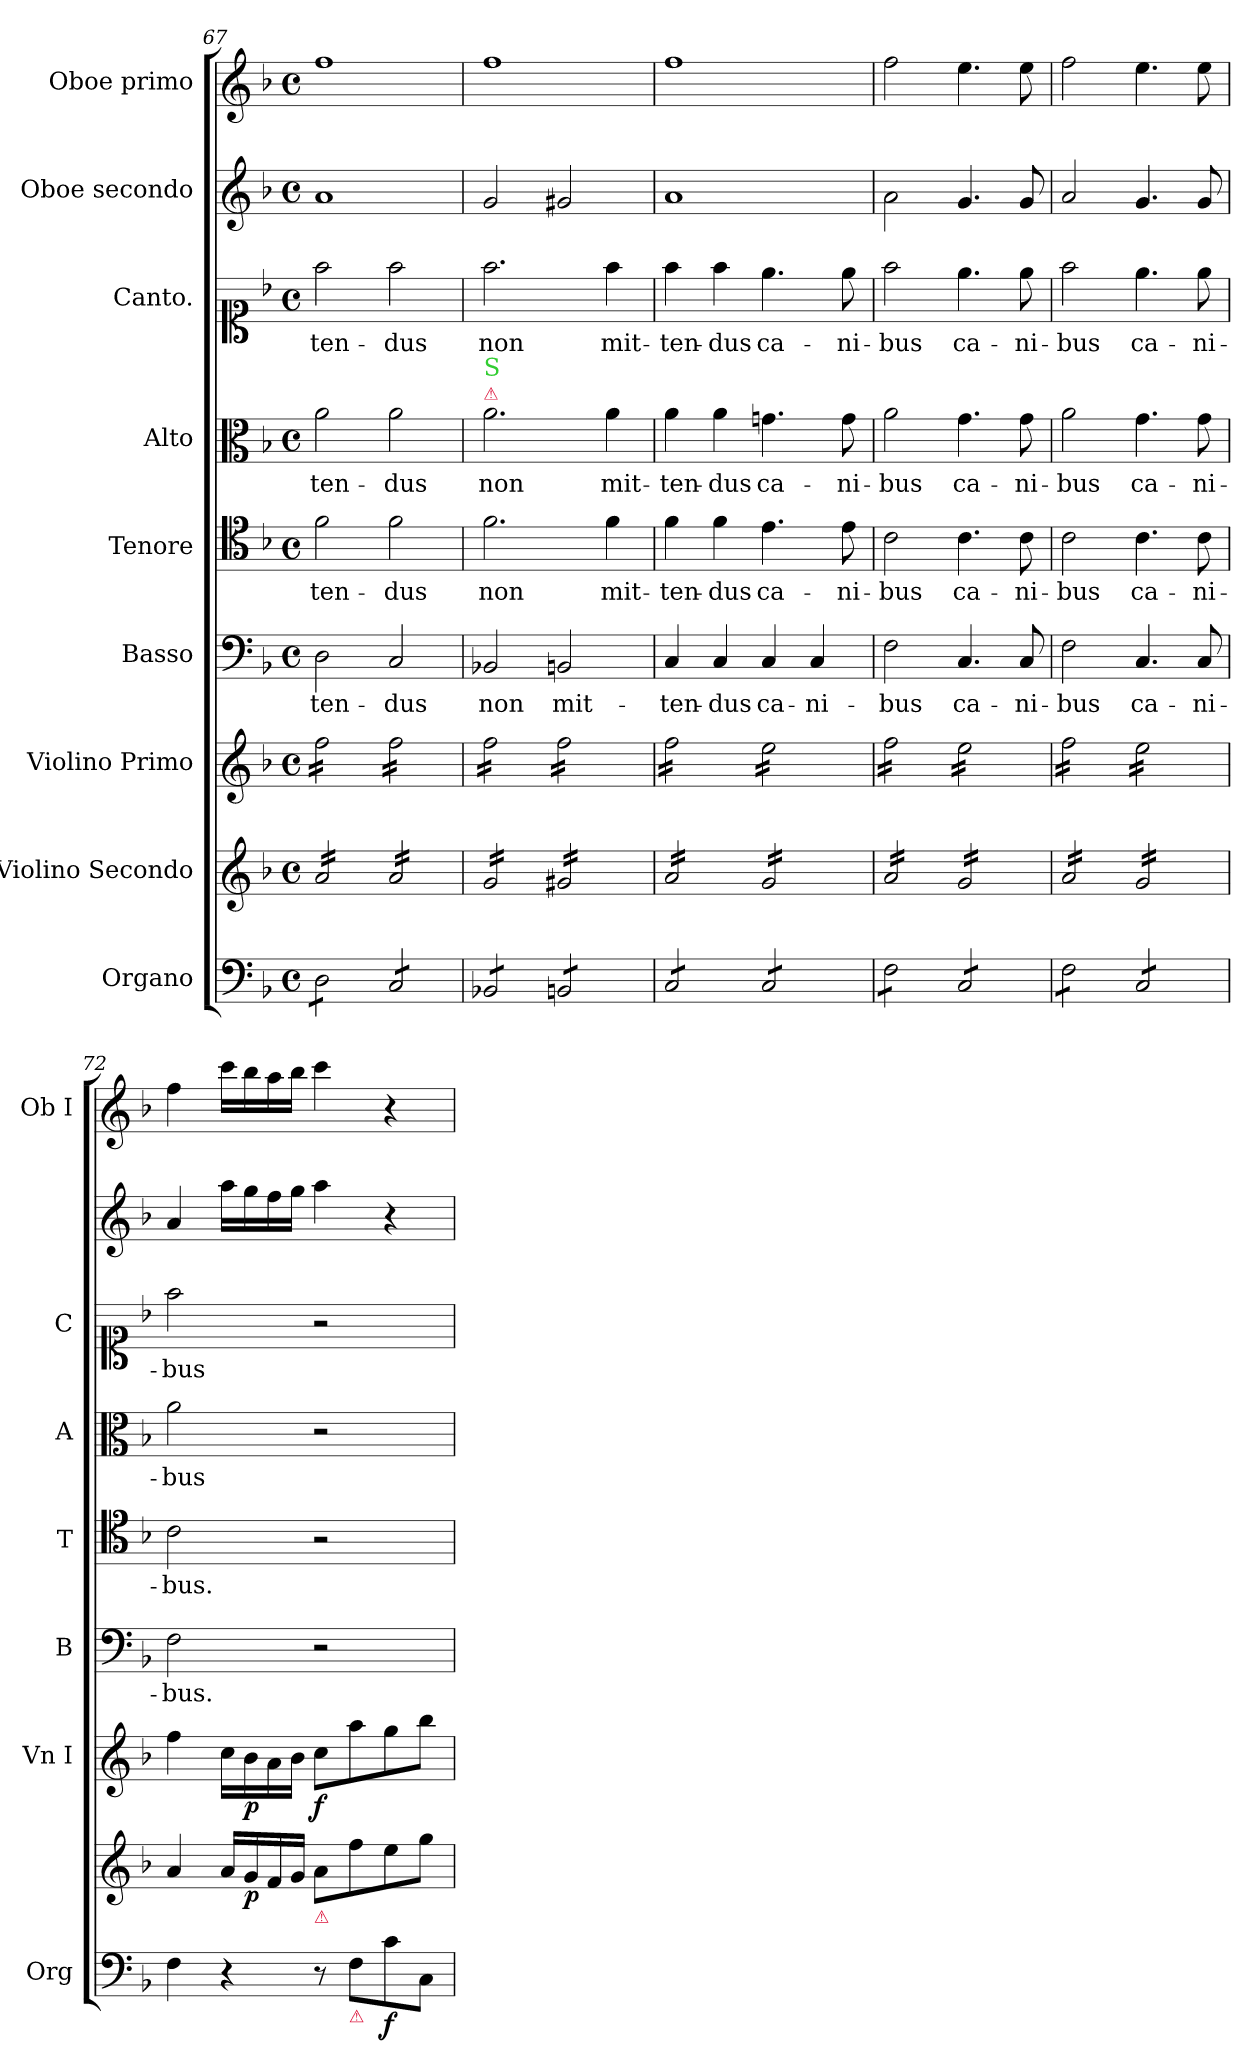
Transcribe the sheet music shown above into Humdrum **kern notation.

**kern	**dynam	**kern	**dynam	**kern	**dynam	**kern	**text	**kern	**text	**kern	**text	**kern	**text	**kern	**kern
*part9	*part9	*part8	*part8	*part7	*part7	*part6	*part6	*part5	*part5	*part4	*part4	*part3	*part3	*part2	*part1
*staff9	*staff9	*staff8	*staff8	*staff7	*staff7	*staff6	*staff6	*staff5	*staff5	*staff4	*staff4	*staff3	*staff3	*staff2	*staff1
*I"Organo	*	*I"Violino Secondo	*	*I"Violino Primo	*	*I"Basso	*	*I"Tenore	*	*I"Alto	*	*I"Canto.	*	*I"Oboe secondo	*I"Oboe primo
*I'Org	*	*	*	*I'Vn I	*	*I'B	*	*I'T	*	*I'A	*	*I'C	*	*	*I'Ob I
*clefF4	*	*clefG2	*	*clefG2	*	*clefF4	*	*clefC4	*	*clefC3	*	*clefC1	*	*clefG2	*clefG2
*k[b-]	*	*k[b-]	*	*k[b-]	*	*k[b-]	*	*k[b-]	*	*k[b-]	*	*k[b-]	*	*k[b-]	*k[b-]
*d:	*	*d:	*	*d:	*	*d:	*	*d:	*	*d:	*	*d:	*	*d:	*d:
*M4/4	*	*M4/4	*	*M4/4	*	*M4/4	*	*M4/4	*	*M4/4	*	*M4/4	*	*M4/4	*M4/4
*met(c)	*	*met(c)	*	*met(c)	*	*met(c)	*	*met(c)	*	*met(c)	*	*met(c)	*	*met(c)	*met(c)
=67	=67	=67	=67	=67	=67	=67	=67	=67	=67	=67	=67	=67	=67	=67	=67
*tremolo	*	*	*	*	*	*	*	*	*	*	*	*	*	*	*
*	*	*tremolo	*	*	*	*	*	*	*	*	*	*	*	*	*
*	*	*	*	*tremolo	*	*	*	*	*	*	*	*	*	*	*
8D\L	.	16a/LL	.	16ff\LL	.	2D\	-ten-	2f\	-ten-	2a\	-ten-	2ff\	-ten-	1a	1ff
.	.	16a/	.	16ff\	.	.	.	.	.	.	.	.	.	.	.
8D\	.	16a/	.	16ff\	.	.	.	.	.	.	.	.	.	.	.
.	.	16a/	.	16ff\	.	.	.	.	.	.	.	.	.	.	.
8D\	.	16a/	.	16ff\	.	.	.	.	.	.	.	.	.	.	.
.	.	16a/	.	16ff\	.	.	.	.	.	.	.	.	.	.	.
8D\J	.	16a/	.	16ff\	.	.	.	.	.	.	.	.	.	.	.
.	.	16a/JJ	.	16ff\JJ	.	.	.	.	.	.	.	.	.	.	.
8C/L	.	16a/LL	.	16ff\LL	.	2C/	-dus	2f\	-dus	2a\	-dus	2ff\	-dus	.	.
.	.	16a/	.	16ff\	.	.	.	.	.	.	.	.	.	.	.
8C/	.	16a/	.	16ff\	.	.	.	.	.	.	.	.	.	.	.
.	.	16a/	.	16ff\	.	.	.	.	.	.	.	.	.	.	.
8C/	.	16a/	.	16ff\	.	.	.	.	.	.	.	.	.	.	.
.	.	16a/	.	16ff\	.	.	.	.	.	.	.	.	.	.	.
8C/J	.	16a/	.	16ff\	.	.	.	.	.	.	.	.	.	.	.
.	.	16a/JJ	.	16ff\JJ	.	.	.	.	.	.	.	.	.	.	.
=68	=68	=68	=68	=68	=68	=68	=68	=68	=68	=68	=68	=68	=68	=68	=68
!	!	!	!	!	!	!	!	!	!	!LO:TX:a:color=crimson:t=⚠	!	!	!	!	!
!	!	!	!	!	!	!	!	!	!	!LO:TX:a:color=limegreen:t=S	!	!	!	!	!
8BB-X/L	.	16g/LL	.	16ff\LL	.	2BB-X/	non	2.f\	non	2.a\	non	2.ff\	non	2g/	1ff
.	.	16g/	.	16ff\	.	.	.	.	.	.	.	.	.	.	.
8BB-X/	.	16g/	.	16ff\	.	.	.	.	.	.	.	.	.	.	.
.	.	16g/	.	16ff\	.	.	.	.	.	.	.	.	.	.	.
8BB-X/	.	16g/	.	16ff\	.	.	.	.	.	.	.	.	.	.	.
.	.	16g/	.	16ff\	.	.	.	.	.	.	.	.	.	.	.
8BB-X/J	.	16g/	.	16ff\	.	.	.	.	.	.	.	.	.	.	.
.	.	16g/JJ	.	16ff\JJ	.	.	.	.	.	.	.	.	.	.	.
8BBn/L	.	16g#X/LL	.	16ff\LL	.	2BBn/	mit-	.	.	.	.	.	.	2g#X/	.
.	.	16g#X/	.	16ff\	.	.	.	.	.	.	.	.	.	.	.
8BBn/	.	16g#X/	.	16ff\	.	.	.	.	.	.	.	.	.	.	.
.	.	16g#X/	.	16ff\	.	.	.	.	.	.	.	.	.	.	.
8BBn/	.	16g#X/	.	16ff\	.	.	.	4f\	mit-	4a\	mit-	4ff\	mit-	.	.
.	.	16g#X/	.	16ff\	.	.	.	.	.	.	.	.	.	.	.
8BBn/J	.	16g#X/	.	16ff\	.	.	.	.	.	.	.	.	.	.	.
.	.	16g#X/JJ	.	16ff\JJ	.	.	.	.	.	.	.	.	.	.	.
=69	=69	=69	=69	=69	=69	=69	=69	=69	=69	=69	=69	=69	=69	=69	=69
8C/L	.	16a/LL	.	16ff\LL	.	4C/	-ten-	4f\	-ten-	4a\	-ten-	4ff\	-ten-	1a	1ff
.	.	16a/	.	16ff\	.	.	.	.	.	.	.	.	.	.	.
8C/	.	16a/	.	16ff\	.	.	.	.	.	.	.	.	.	.	.
.	.	16a/	.	16ff\	.	.	.	.	.	.	.	.	.	.	.
8C/	.	16a/	.	16ff\	.	4C/	-dus	4f\	-dus	4a\	-dus	4ff\	-dus	.	.
.	.	16a/	.	16ff\	.	.	.	.	.	.	.	.	.	.	.
8C/J	.	16a/	.	16ff\	.	.	.	.	.	.	.	.	.	.	.
.	.	16a/JJ	.	16ff\JJ	.	.	.	.	.	.	.	.	.	.	.
8C/L	.	16g/LL	.	16ee\LL	.	4C/	ca-	4.e\	ca-	4.gn\	ca-	4.ee\	ca-	.	.
.	.	16g/	.	16ee\	.	.	.	.	.	.	.	.	.	.	.
8C/	.	16g/	.	16ee\	.	.	.	.	.	.	.	.	.	.	.
.	.	16g/	.	16ee\	.	.	.	.	.	.	.	.	.	.	.
8C/	.	16g/	.	16ee\	.	4C/	-ni-	.	.	.	.	.	.	.	.
.	.	16g/	.	16ee\	.	.	.	.	.	.	.	.	.	.	.
8C/J	.	16g/	.	16ee\	.	.	.	8e\	-ni-	8g\	-ni-	8ee\	-ni-	.	.
.	.	16g/JJ	.	16ee\JJ	.	.	.	.	.	.	.	.	.	.	.
=70	=70	=70	=70	=70	=70	=70	=70	=70	=70	=70	=70	=70	=70	=70	=70
8F\L	.	16a/LL	.	16ff\LL	.	2F\	-bus	2c\	-bus	2a\	-bus	2ff\	-bus	2a\	2ff\
.	.	16a/	.	16ff\	.	.	.	.	.	.	.	.	.	.	.
8F\	.	16a/	.	16ff\	.	.	.	.	.	.	.	.	.	.	.
.	.	16a/	.	16ff\	.	.	.	.	.	.	.	.	.	.	.
8F\	.	16a/	.	16ff\	.	.	.	.	.	.	.	.	.	.	.
.	.	16a/	.	16ff\	.	.	.	.	.	.	.	.	.	.	.
8F\J	.	16a/	.	16ff\	.	.	.	.	.	.	.	.	.	.	.
.	.	16a/JJ	.	16ff\JJ	.	.	.	.	.	.	.	.	.	.	.
8C/L	.	16g/LL	.	16ee\LL	.	4.C/	ca-	4.c\	ca-	4.g\	ca-	4.ee\	ca-	4.g/	4.ee\
.	.	16g/	.	16ee\	.	.	.	.	.	.	.	.	.	.	.
8C/	.	16g/	.	16ee\	.	.	.	.	.	.	.	.	.	.	.
.	.	16g/	.	16ee\	.	.	.	.	.	.	.	.	.	.	.
8C/	.	16g/	.	16ee\	.	.	.	.	.	.	.	.	.	.	.
.	.	16g/	.	16ee\	.	.	.	.	.	.	.	.	.	.	.
8C/J	.	16g/	.	16ee\	.	8C/	-ni-	8c\	-ni-	8g\	-ni-	8ee\	-ni-	8g/	8ee\
.	.	16g/JJ	.	16ee\JJ	.	.	.	.	.	.	.	.	.	.	.
=71	=71	=71	=71	=71	=71	=71	=71	=71	=71	=71	=71	=71	=71	=71	=71
8F\L	.	16a/LL	.	16ff\LL	.	2F\	-bus	2c\	-bus	2a\	-bus	2ff\	-bus	2a/	2ff\
.	.	16a/	.	16ff\	.	.	.	.	.	.	.	.	.	.	.
8F\	.	16a/	.	16ff\	.	.	.	.	.	.	.	.	.	.	.
.	.	16a/	.	16ff\	.	.	.	.	.	.	.	.	.	.	.
8F\	.	16a/	.	16ff\	.	.	.	.	.	.	.	.	.	.	.
.	.	16a/	.	16ff\	.	.	.	.	.	.	.	.	.	.	.
8F\J	.	16a/	.	16ff\	.	.	.	.	.	.	.	.	.	.	.
.	.	16a/JJ	.	16ff\JJ	.	.	.	.	.	.	.	.	.	.	.
8C/L	.	16g/LL	.	16ee\LL	.	4.C/	ca-	4.c\	ca-	4.g\	ca-	4.ee\	ca-	4.g/	4.ee\
.	.	16g/	.	16ee\	.	.	.	.	.	.	.	.	.	.	.
8C/	.	16g/	.	16ee\	.	.	.	.	.	.	.	.	.	.	.
.	.	16g/	.	16ee\	.	.	.	.	.	.	.	.	.	.	.
8C/	.	16g/	.	16ee\	.	.	.	.	.	.	.	.	.	.	.
.	.	16g/	.	16ee\	.	.	.	.	.	.	.	.	.	.	.
8C/J	.	16g/	.	16ee\	.	8C/	-ni-	8c\	-ni-	8g\	-ni-	8ee\	-ni-	8g/	8ee\
*Xtremolo	*	*	*	*	*	*	*	*	*	*	*	*	*	*	*
.	.	16g/JJ	.	16ee\JJ	.	.	.	.	.	.	.	.	.	.	.
*	*	*	*	*Xtremolo	*	*	*	*	*	*	*	*	*	*	*
*	*	*Xtremolo	*	*	*	*	*	*	*	*	*	*	*	*	*
=72	=72	=72	=72	=72	=72	=72	=72	=72	=72	=72	=72	=72	=72	=72	=72
4F\	.	4a/	.	4ff\	.	2F\	-bus.	2c\	-bus.	2a\	-bus	2ff\	-bus	4a/	4ff\
4r	.	16a/LL	.	16cc\LL	.	.	.	.	.	.	.	.	.	16aa\LL	16ccc\LL
!	!	!	!LO:DY:b	!	!LO:DY:b	!	!	!	!	!	!	!	!	!	!
.	.	16g/	p	16b-\	p	.	.	.	.	.	.	.	.	16gg\	16bb-\
.	.	16f/	.	16a\	.	.	.	.	.	.	.	.	.	16ff\	16aa\
.	.	16g/JJ	.	16b-\JJ	.	.	.	.	.	.	.	.	.	16gg\JJ	16bb-\JJ
!	!	!LO:TX:b:color=crimson:t=⚠	!	!	!	!	!	!	!	!	!	!	!	!	!
!	!	!	!	!	!LO:DY:b	!	!	!	!	!	!	!	!	!	!
8r	.	8a/L	.	8cc\L	f	2r	.	2r	.	2r	.	2r	.	4aa\	4ccc\
!LO:TX:b:color=crimson:t=⚠	!	!	!	!	!	!	!	!	!	!	!	!	!	!	!
8F\L	.	8ff\	.	8aa\	.	.	.	.	.	.	.	.	.	.	.
!	!LO:DY:b	!	!	!	!	!	!	!	!	!	!	!	!	!	!
8c\	f	8ee\	.	8gg\	.	.	.	.	.	.	.	.	.	4r	4r
8C/J	.	8gg\J	.	8bb-\J	.	.	.	.	.	.	.	.	.	.	.
=	=	=	=	=	=	=	=	=	=	=	=	=	=	=	=
*-	*-	*-	*-	*-	*-	*-	*-	*-	*-	*-	*-	*-	*-	*-	*-
